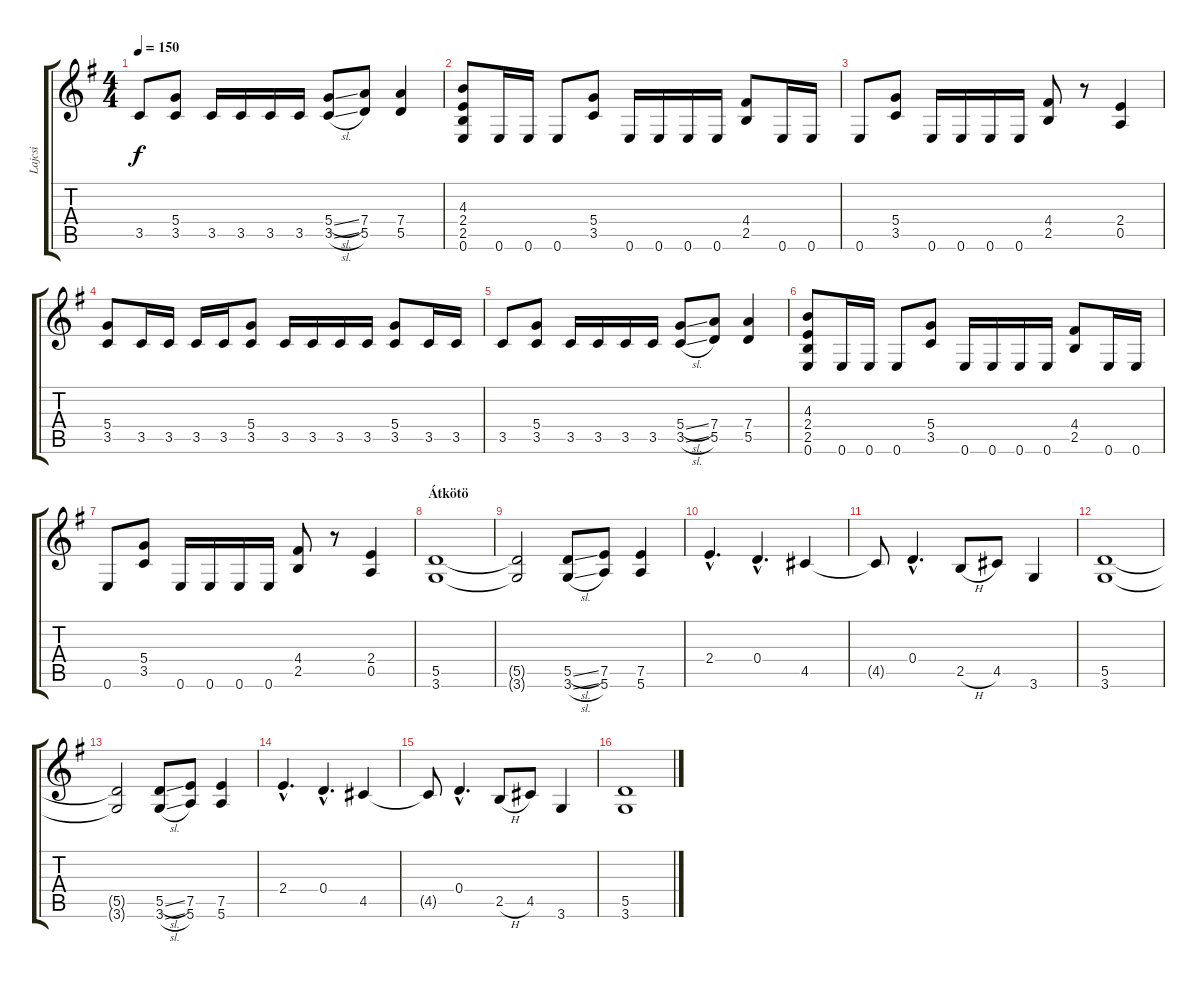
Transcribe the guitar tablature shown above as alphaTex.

\track ("Lajcsi" "Lajcsi") {instrument distortionguitar}
\staff {score tabs}
\tuning (E4 B3 G3 D3 A2 E2) {hide}
\ts (4 4)
\tempo 150
\clef g2
\ks eminor
3.5.8{dy f} (5.4 3.5).8 3.5.16 3.5.16 3.5.16 3.5.16 (5.4{sl} 3.5{sl}).8 (7.4 5.5).8 (7.4 5.5).4 |
(4.3 2.4 2.5 0.6).8 0.6.16 0.6.16 0.6.8 (5.4 3.5).8 0.6.16 0.6.16 0.6.16 0.6.16 (4.4 2.5).8 0.6.16 0.6.16 |
0.6.8 (5.4 3.5).8 0.6.16 0.6.16 0.6.16 0.6.16 (4.4 2.5).8 r.8 (2.4 0.5).4 |
(5.4 3.5).8 3.5.16 3.5.16 3.5.16 3.5.16 (5.4 3.5).8 3.5.16 3.5.16 3.5.16 3.5.16 (5.4 3.5).8 3.5.16 3.5.16 |
3.5.8 (5.4 3.5).8 3.5.16 3.5.16 3.5.16 3.5.16 (5.4{sl} 3.5{sl}).8 (7.4 5.5).8 (7.4 5.5).4 |
(4.3 2.4 2.5 0.6).8 0.6.16 0.6.16 0.6.8 (5.4 3.5).8 0.6.16 0.6.16 0.6.16 0.6.16 (4.4 2.5).8 0.6.16 0.6.16 |
0.6.8 (5.4 3.5).8 0.6.16 0.6.16 0.6.16 0.6.16 (4.4 2.5).8 r.8 (2.4 0.5).4 |
\section ("" "Átkötö")
(5.5 3.6).1 |
(5.5{t} 3.6{t}).2 (5.5{sl} 3.6{sl}).8 (7.5 5.6).8 (7.5 5.6).4 |
2.4{hac}.4{d} 0.4{hac}.4{d} 4.5.4 |
4.5{t}.8 0.4{hac}.4{d} 2.5{h}.8 4.5.8 3.6.4 |
(5.5 3.6).1 |
(5.5{t} 3.6{t}).2 (5.5{sl} 3.6{sl}).8 (7.5 5.6).8 (7.5 5.6).4 |
2.4{hac}.4{d} 0.4{hac}.4{d} 4.5.4 |
4.5{t}.8 0.4{hac}.4{d} 2.5{h}.8 4.5.8 3.6.4 |
(5.5 3.6).1
